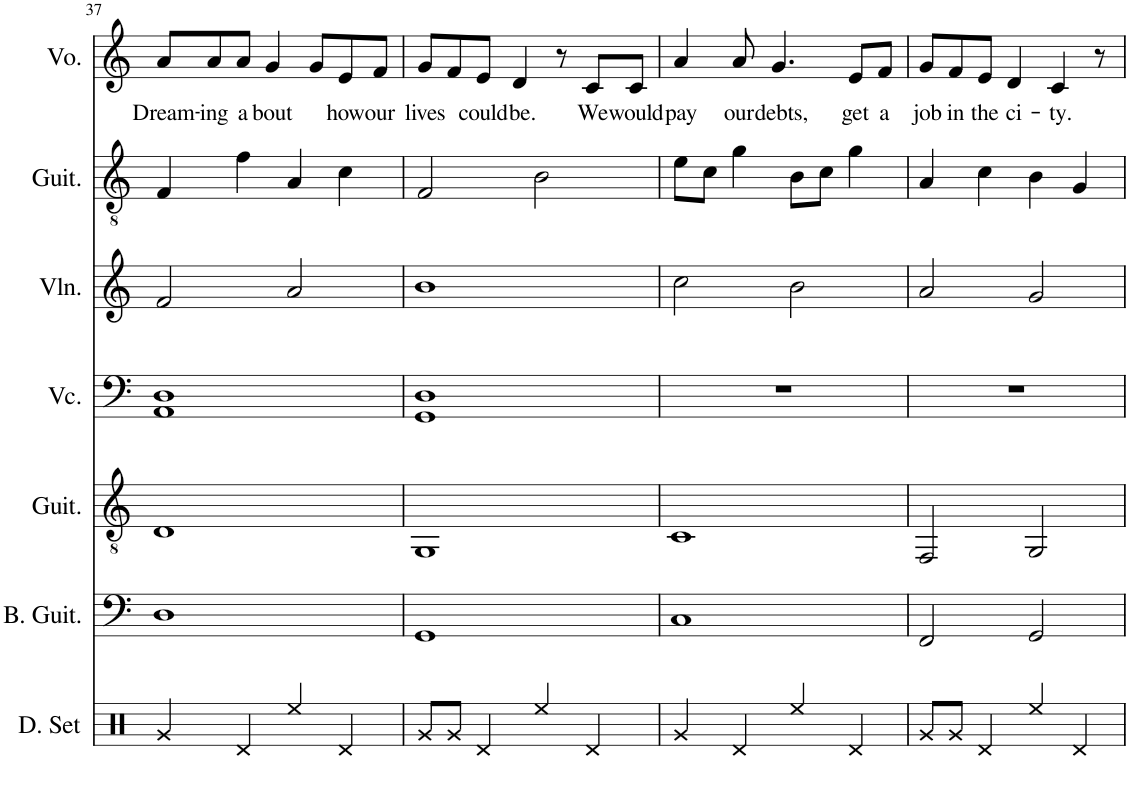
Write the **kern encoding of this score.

**kern	**kern	**kern	**kern	**kern	**kern	**kern	**text
*part7	*part6	*part5	*part4	*part3	*part2	*part1	*part1
*staff7	*staff6	*staff5	*staff4	*staff3	*staff2	*staff1	*staff1
*I"Drumset	*I"Bass Guitar	*I"Acoustic Guitar	*I"Violoncello	*I"Violin	*I"Classical Guitar	*I"Voice	*
*I'D. Set	*I'B. Guit.	*I'Guit.	*I'Vc.	*I'Vln.	*I'Guit.	*I'Vo.	*
!!LO:PB:g=z
*clefX	*clefF4	*clefGv2	*clefF4	*clefG2	*clefGv2	*clefG2	*
*	*Trd7c12	*	*	*	*	*	*
*k[]	*k[]	*k[]	*k[]	*k[]	*k[]	*k[]	*
*M4/4	*M4/4	*M4/4	*M4/4	*M4/4	*M4/4	*M4/4	*
=37	=37	=37	=37	=37	=37	=37	=37
!	!	!	!	!	!	!	!LO:LY:b
4Rg/	1D	1D	1AA 1D	2f/	4F/	8a/L	Dream-
!	!	!	!	!	!	!	!LO:LY:b
.	.	.	.	.	.	8a/	-ing
!	!	!	!	!	!	!	!LO:LY:b
4Rd/	.	.	.	.	4f\	8a/J	a
!	!	!	!	!	!	!	!LO:LY:b
.	.	.	.	.	.	4g/	bout
4Ree/	.	.	.	2a/	4A/	.	.
.	.	.	.	.	.	8g/L	.
!	!	!	!	!	!	!	!LO:LY:b
4Rd/	.	.	.	.	4c\	8e/	how
!	!	!	!	!	!	!	!LO:LY:b
.	.	.	.	.	.	8f/J	our
=38	=38	=38	=38	=38	=38	=38	=38
!	!	!	!	!	!	!	!LO:LY:b
8Rg/L	1GG	1GG	1GG 1D	1b	2F/	8g/L	lives
8Rg/J	.	.	.	.	.	8f/	.
!	!	!	!	!	!	!	!LO:LY:b
4Rd/	.	.	.	.	.	8e/J	could
!	!	!	!	!	!	!	!LO:LY:b
.	.	.	.	.	.	4d/	be.
4Ree/	.	.	.	.	2B\	.	.
.	.	.	.	.	.	8r	.
!	!	!	!	!	!	!	!LO:LY:b
4Rd/	.	.	.	.	.	8c/L	We
!	!	!	!	!	!	!	!LO:LY:b
.	.	.	.	.	.	8c/J	would
=39	=39	=39	=39	=39	=39	=39	=39
!	!	!	!	!	!	!	!LO:LY:b
4Rg/	1C	1C	1r	2cc\	8e\L	4a/	pay
.	.	.	.	.	8c\J	.	.
!	!	!	!	!	!	!	!LO:LY:b
4Rd/	.	.	.	.	4g\	8a/	our
!	!	!	!	!	!	!	!LO:LY:b
.	.	.	.	.	.	4.g/	debts,
4Ree/	.	.	.	2b\	8B\L	.	.
.	.	.	.	.	8c\J	.	.
!	!	!	!	!	!	!	!LO:LY:b
4Rd/	.	.	.	.	4g\	8e/L	get
!	!	!	!	!	!	!	!LO:LY:b
.	.	.	.	.	.	8f/J	a
=40	=40	=40	=40	=40	=40	=40	=40
!	!	!	!	!	!	!	!LO:LY:b
8Rg/L	2FF/	2FF/	1r	2a/	4A/	8g/L	job
!	!	!	!	!	!	!	!LO:LY:b
8Rg/J	.	.	.	.	.	8f/	in
!	!	!	!	!	!	!	!LO:LY:b
4Rd/	.	.	.	.	4c\	8e/J	the
!	!	!	!	!	!	!	!LO:LY:b
.	.	.	.	.	.	4d/	ci-
4Ree/	2GG/	2GG/	.	2g/	4B\	.	.
!	!	!	!	!	!	!	!LO:LY:b
.	.	.	.	.	.	4c/	-ty.
4Rd/	.	.	.	.	4G/	.	.
.	.	.	.	.	.	8r	.
=	=	=	=	=	=	=	=
*-	*-	*-	*-	*-	*-	*-	*-
